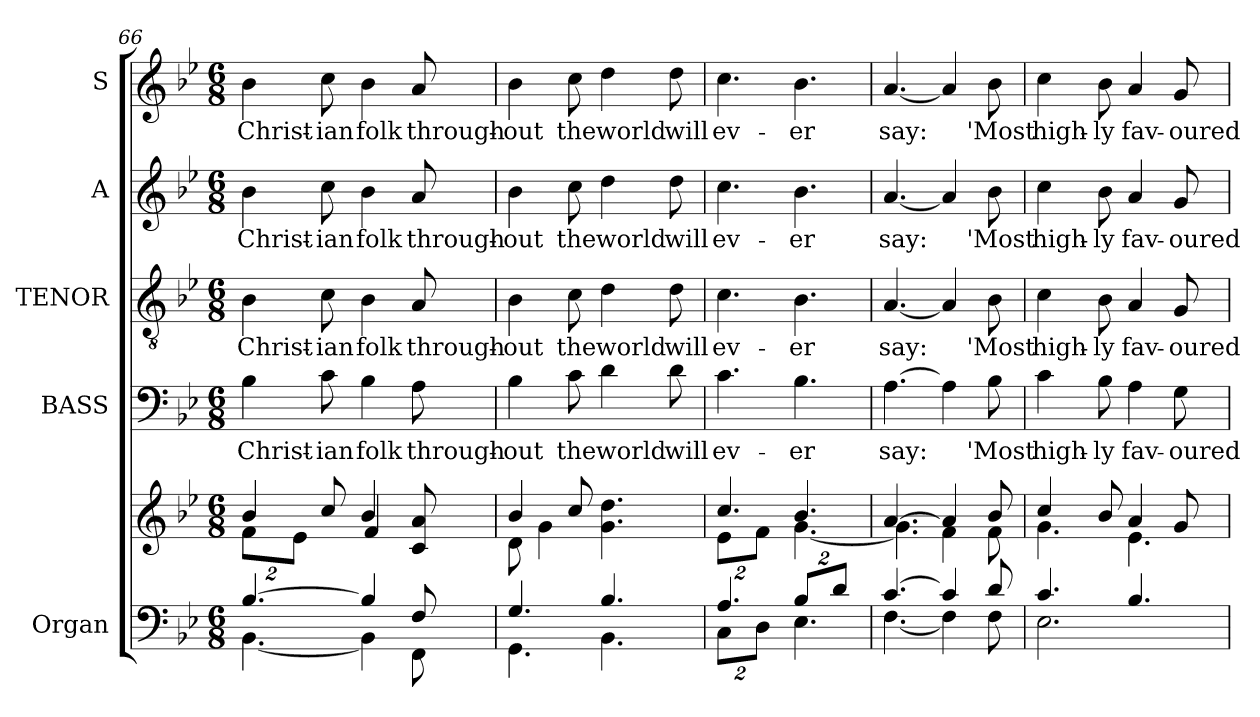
**kern	**kern	**kern	**text	**kern	**text	**kern	**text	**kern	**text
*part5	*part5	*part4	*part4	*part3	*part3	*part2	*part2	*part1	*part1
*staff6	*staff5	*staff4	*staff4	*staff3	*staff3	*staff2	*staff2	*staff1	*staff1
*I"Organ	*	*I"BASS	*	*I"TENOR	*	*I"A	*	*I"S	*
*I'Org.	*	*I'B.	*	*I'T.	*	*I'A.	*	*I'S.	*
*clefF4	*clefG2	*clefF4	*	*clefGv2	*	*clefG2	*	*clefG2	*
*	*	*	*	*ITrd7c12	*	*	*	*	*
*k[b-e-]	*k[b-e-]	*k[b-e-]	*	*k[b-e-]	*	*k[b-e-]	*	*k[b-e-]	*
*B-:	*B-:	*B-:	*	*B-:	*	*B-:	*	*B-:	*
*M6/8	*M6/8	*M6/8	*	*M6/8	*	*M6/8	*	*M6/8	*
=66	=66	=66	=66	=66	=66	=66	=66	=66	=66
*^	*^	*	*	*	*	*	*	*	*
*	*	*	*Xbrackettup	*	*	*	*	*	*	*	*
!	!	!	!	!	!LO:LY:b:color=#000000	!	!	!	!	!	!
!	!	!	!	!	!	!	!LO:LY:b:color=#000000	!	!	!	!
!	!	!	!	!	!	!	!	!	!LO:LY:b:color=#000000	!	!
!	!	!	!	!	!	!	!	!	!	!	!LO:LY:b:color=#000000
[4.B-i/	[4.BB-i\	4b-i/	16%3fi\L	4B-i\	Christ-	4BB-i\	Christ-	4b-i\	Christ-	4b-i\	Christ-
.	.	.	16%3e-i\J	.	.	.	.	.	.	.	.
!	!	!	!	!	!LO:LY:b:color=#000000	!	!	!	!	!	!
!	!	!	!	!	!	!	!LO:LY:b:color=#000000	!	!	!	!
!	!	!	!	!	!	!	!	!	!LO:LY:b:color=#000000	!	!
!	!	!	!	!	!	!	!	!	!	!	!LO:LY:b:color=#000000
.	.	8cci/	.	8ci\	-ian	8Ci\	-ian	8cci\	-ian	8cci\	-ian
!	!	!	!	!	!LO:LY:b:color=#000000	!	!	!	!	!	!
!	!	!	!	!	!	!	!LO:LY:b:color=#000000	!	!	!	!
!	!	!	!	!	!	!	!	!	!LO:LY:b:color=#000000	!	!
!	!	!	!	!	!	!	!	!	!	!	!LO:LY:b:color=#000000
4B-i/]	4BB-i\]	4b-i/	4fi/	4B-i\	folk	4BB-i\	folk	4b-i\	folk	4b-i\	folk
!	!	!	!	!	!LO:LY:b:color=#000000	!	!	!	!	!	!
!	!	!	!	!	!	!	!LO:LY:b:color=#000000	!	!	!	!
!	!	!	!	!	!	!	!	!	!LO:LY:b:color=#000000	!	!
!	!	!	!	!	!	!	!	!	!	!	!LO:LY:b:color=#000000
8Fi/	8FFi\	8ci/ 8ai	8ryy	8Ai\	through-	8AAi/	through-	8ai/	through-	8ai/	through-
!!LO:PB:g=z
=67	=67	=67	=67	=67	=67	=67	=67	=67	=67	=67	=67
!	!	!	!	!	!LO:LY:b:color=#000000	!	!	!	!	!	!
!	!	!	!	!	!	!	!LO:LY:b:color=#000000	!	!	!	!
!	!	!	!	!	!	!	!	!	!LO:LY:b:color=#000000	!	!
!	!	!	!	!	!	!	!	!	!	!	!LO:LY:b:color=#000000
4.Gi/	4.GGi\	4b-i/	8di\	4B-i\	-out	4BB-i\	-out	4b-i\	-out	4b-i\	-out
.	.	.	4gi\	.	.	.	.	.	.	.	.
!	!	!	!	!	!LO:LY:b:color=#000000	!	!	!	!	!	!
!	!	!	!	!	!	!	!LO:LY:b:color=#000000	!	!	!	!
!	!	!	!	!	!	!	!	!	!LO:LY:b:color=#000000	!	!
!	!	!	!	!	!	!	!	!	!	!	!LO:LY:b:color=#000000
.	.	8cci/	.	8ci\	the	8Ci\	the	8cci\	the	8cci\	the
!	!	!	!	!	!LO:LY:b:color=#000000	!	!	!	!	!	!
!	!	!	!	!	!	!	!LO:LY:b:color=#000000	!	!	!	!
!	!	!	!	!	!	!	!	!	!LO:LY:b:color=#000000	!	!
!	!	!	!	!	!	!	!	!	!	!	!LO:LY:b:color=#000000
4.B-i/	4.BB-i\	4.gi\ 4.ddi	4.ryy	4di\	world	4Di\	world	4ddi\	world	4ddi\	world
!	!	!	!	!	!LO:LY:b:color=#000000	!	!	!	!	!	!
!	!	!	!	!	!	!	!LO:LY:b:color=#000000	!	!	!	!
!	!	!	!	!	!	!	!	!	!LO:LY:b:color=#000000	!	!
!	!	!	!	!	!	!	!	!	!	!	!LO:LY:b:color=#000000
.	.	.	.	8di\	will	8Di\	will	8ddi\	will	8ddi\	will
=68	=68	=68	=68	=68	=68	=68	=68	=68	=68	=68	=68
*	*Xbrackettup	*	*	*	*	*	*	*	*	*	*
!	!	!	!	!	!LO:LY:b:color=#000000	!	!	!	!	!	!
!	!	!	!	!	!	!	!LO:LY:b:color=#000000	!	!	!	!
!	!	!	!	!	!	!	!	!	!LO:LY:b:color=#000000	!	!
!	!	!	!	!	!	!	!	!	!	!	!LO:LY:b:color=#000000
4.Ai/	16%3Ci\L	4.cci/	16%3e-i\L	4.ci\	ev-	4.Ci\	ev-	4.cci\	ev-	4.cci\	ev-
.	16%3Di\J	.	16%3fi\J	.	.	.	.	.	.	.	.
!	!	!	!	!	!LO:LY:b:color=#000000	!	!	!	!	!	!
!	!	!	!	!	!	!	!LO:LY:b:color=#000000	!	!	!	!
!	!	!	!	!	!	!	!	!	!LO:LY:b:color=#000000	!	!
!	!	!	!	!	!	!	!	!	!	!	!LO:LY:b:color=#000000
16%3B-i/L	4.E-i\	4.b-i/	[4.gi\	4.B-i\	-er	4.BB-i\	-er	4.b-i\	-er	4.b-i\	-er
16%3di/J	.	.	.	.	.	.	.	.	.	.	.
=69	=69	=69	=69	=69	=69	=69	=69	=69	=69	=69	=69
!	!	!	!	!	!LO:LY:b:color=#000000	!	!	!	!	!	!
!	!	!	!	!	!	!	!LO:LY:b:color=#000000	!	!	!	!
!	!	!	!	!	!	!	!	!	!LO:LY:b:color=#000000	!	!
!	!	!	!	!	!	!	!	!	!	!	!LO:LY:b:color=#000000
[4.ci/	[4.Fi\	[4.ai/	4.gi\]	[4.Ai\	say:	[4.AAi/	say:	[4.ai/	say:	[4.ai/	say:
4ci/]	4Fi\]	4ai/]	4fi\	4Ai\]	.	4AAi/]	.	4ai/]	.	4ai/]	.
!	!	!	!	!	!LO:LY:b:color=#000000	!	!	!	!	!	!
!	!	!	!	!	!	!	!LO:LY:b:color=#000000	!	!	!	!
!	!	!	!	!	!	!	!	!	!LO:LY:b:color=#000000	!	!
!	!	!	!	!	!	!	!	!	!	!	!LO:LY:b:color=#000000
8di/	8Fi\	8b-i/	8fi\	8B-i\	'Most	8BB-i\	'Most	8b-i\	'Most	8b-i\	'Most
=70	=70	=70	=70	=70	=70	=70	=70	=70	=70	=70	=70
!	!	!	!	!	!LO:LY:b:color=#000000	!	!	!	!	!	!
!	!	!	!	!	!	!	!LO:LY:b:color=#000000	!	!	!	!
!	!	!	!	!	!	!	!	!	!LO:LY:b:color=#000000	!	!
!	!	!	!	!	!	!	!	!	!	!	!LO:LY:b:color=#000000
4.ci/	2.E-i\	4cci/	4.gi\	4ci\	high-	4Ci\	high-	4cci\	high-	4cci\	high-
!	!	!	!	!	!LO:LY:b:color=#000000	!	!	!	!	!	!
!	!	!	!	!	!	!	!LO:LY:b:color=#000000	!	!	!	!
!	!	!	!	!	!	!	!	!	!LO:LY:b:color=#000000	!	!
!	!	!	!	!	!	!	!	!	!	!	!LO:LY:b:color=#000000
.	.	8b-i/	.	8B-i\	-ly	8BB-i\	-ly	8b-i\	-ly	8b-i\	-ly
!	!	!	!	!	!LO:LY:b:color=#000000	!	!	!	!	!	!
!	!	!	!	!	!	!	!LO:LY:b:color=#000000	!	!	!	!
!	!	!	!	!	!	!	!	!	!LO:LY:b:color=#000000	!	!
!	!	!	!	!	!	!	!	!	!	!	!LO:LY:b:color=#000000
4.B-i/	.	4ai/	4.e-i\	4Ai\	fav-	4AAi/	fav-	4ai/	fav-	4ai/	fav-
!	!	!	!	!	!LO:LY:b:color=#000000	!	!	!	!	!	!
!	!	!	!	!	!	!	!LO:LY:b:color=#000000	!	!	!	!
!	!	!	!	!	!	!	!	!	!LO:LY:b:color=#000000	!	!
!	!	!	!	!	!	!	!	!	!	!	!LO:LY:b:color=#000000
.	.	8gi/	.	8Gi\	-oured	8GGi/	-oured	8gi/	-oured	8gi/	-oured
*v	*v	*	*	*	*	*	*	*	*	*	*
*	*v	*v	*	*	*	*	*	*	*	*
=	=	=	=	=	=	=	=	=	=
*-	*-	*-	*-	*-	*-	*-	*-	*-	*-
